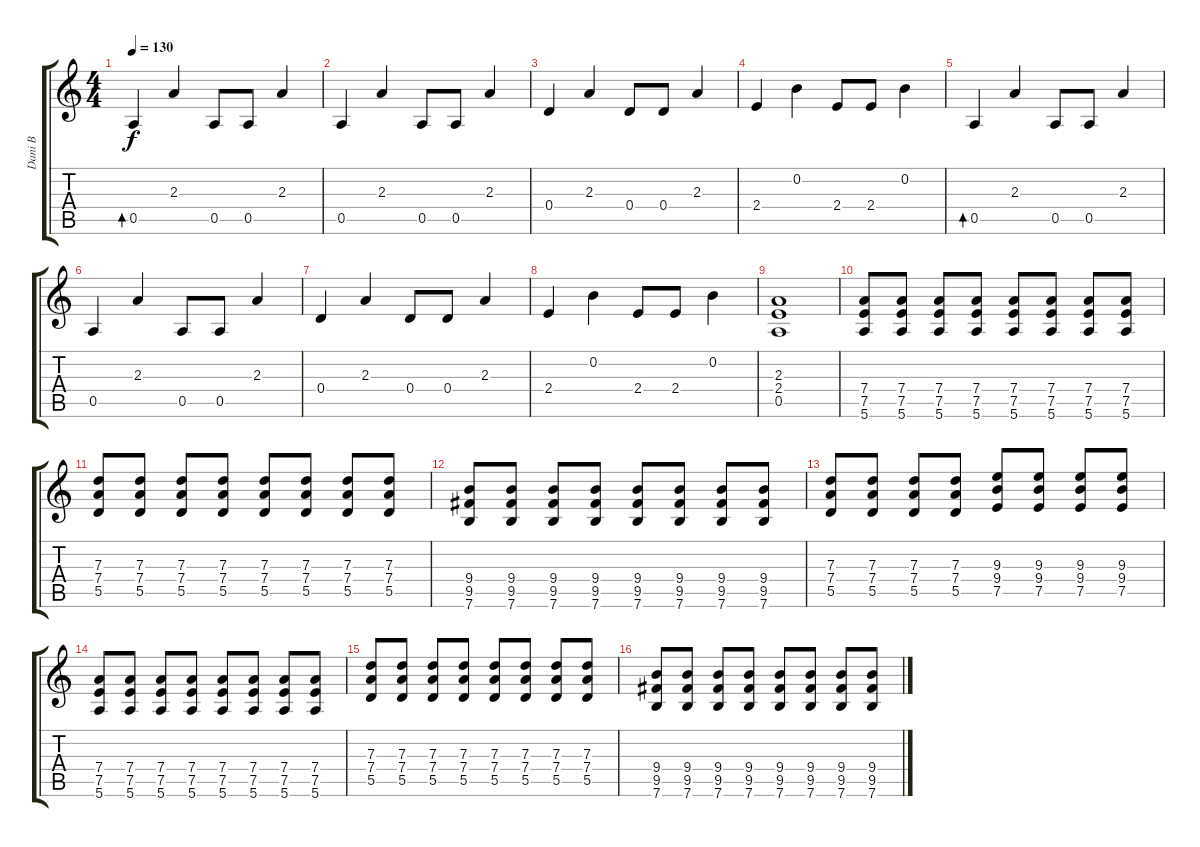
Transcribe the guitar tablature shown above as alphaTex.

\track ("Dani B" "Dani B") {instrument overdrivenguitar}
\staff {score tabs}
\tuning (E4 B3 G3 D3 A2 E2) {hide}
\ts (4 4)
\tempo 130
\clef g2
\ks c
0.5.4{bd 480 dy f} 2.3.4 0.5.8 0.5.8 2.3.4 |
0.5.4 2.3.4 0.5.8 0.5.8 2.3.4 |
0.4.4 2.3.4 0.4.8 0.4.8 2.3.4 |
2.4.4 0.2.4 2.4.8 2.4.8 0.2.4 |
0.5.4{bd 480} 2.3.4 0.5.8 0.5.8 2.3.4 |
0.5.4 2.3.4 0.5.8 0.5.8 2.3.4 |
0.4.4 2.3.4 0.4.8 0.4.8 2.3.4 |
2.4.4 0.2.4 2.4.8 2.4.8 0.2.4 |
(2.3 2.4 0.5).1 |
(7.4 7.5 5.6).8 (7.4 7.5 5.6).8 (7.4 7.5 5.6).8 (7.4 7.5 5.6).8 (7.4 7.5 5.6).8 (7.4 7.5 5.6).8 (7.4 7.5 5.6).8 (7.4 7.5 5.6).8 |
(7.3 7.4 5.5).8 (7.3 7.4 5.5).8 (7.3 7.4 5.5).8 (7.3 7.4 5.5).8 (7.3 7.4 5.5).8 (7.3 7.4 5.5).8 (7.3 7.4 5.5).8 (7.3 7.4 5.5).8 |
(9.4 9.5 7.6).8 (9.4 9.5 7.6).8 (9.4 9.5 7.6).8 (9.4 9.5 7.6).8 (9.4 9.5 7.6).8 (9.4 9.5 7.6).8 (9.4 9.5 7.6).8 (9.4 9.5 7.6).8 |
(7.3 7.4 5.5).8 (7.3 7.4 5.5).8 (7.3 7.4 5.5).8 (7.3 7.4 5.5).8 (9.3 9.4 7.5).8 (9.3 9.4 7.5).8 (9.3 9.4 7.5).8 (9.3 9.4 7.5).8 |
(7.4 7.5 5.6).8 (7.4 7.5 5.6).8 (7.4 7.5 5.6).8 (7.4 7.5 5.6).8 (7.4 7.5 5.6).8 (7.4 7.5 5.6).8 (7.4 7.5 5.6).8 (7.4 7.5 5.6).8 |
(7.3 7.4 5.5).8 (7.3 7.4 5.5).8 (7.3 7.4 5.5).8 (7.3 7.4 5.5).8 (7.3 7.4 5.5).8 (7.3 7.4 5.5).8 (7.3 7.4 5.5).8 (7.3 7.4 5.5).8 |
(9.4 9.5 7.6).8 (9.4 9.5 7.6).8 (9.4 9.5 7.6).8 (9.4 9.5 7.6).8 (9.4 9.5 7.6).8 (9.4 9.5 7.6).8 (9.4 9.5 7.6).8 (9.4 9.5 7.6).8
